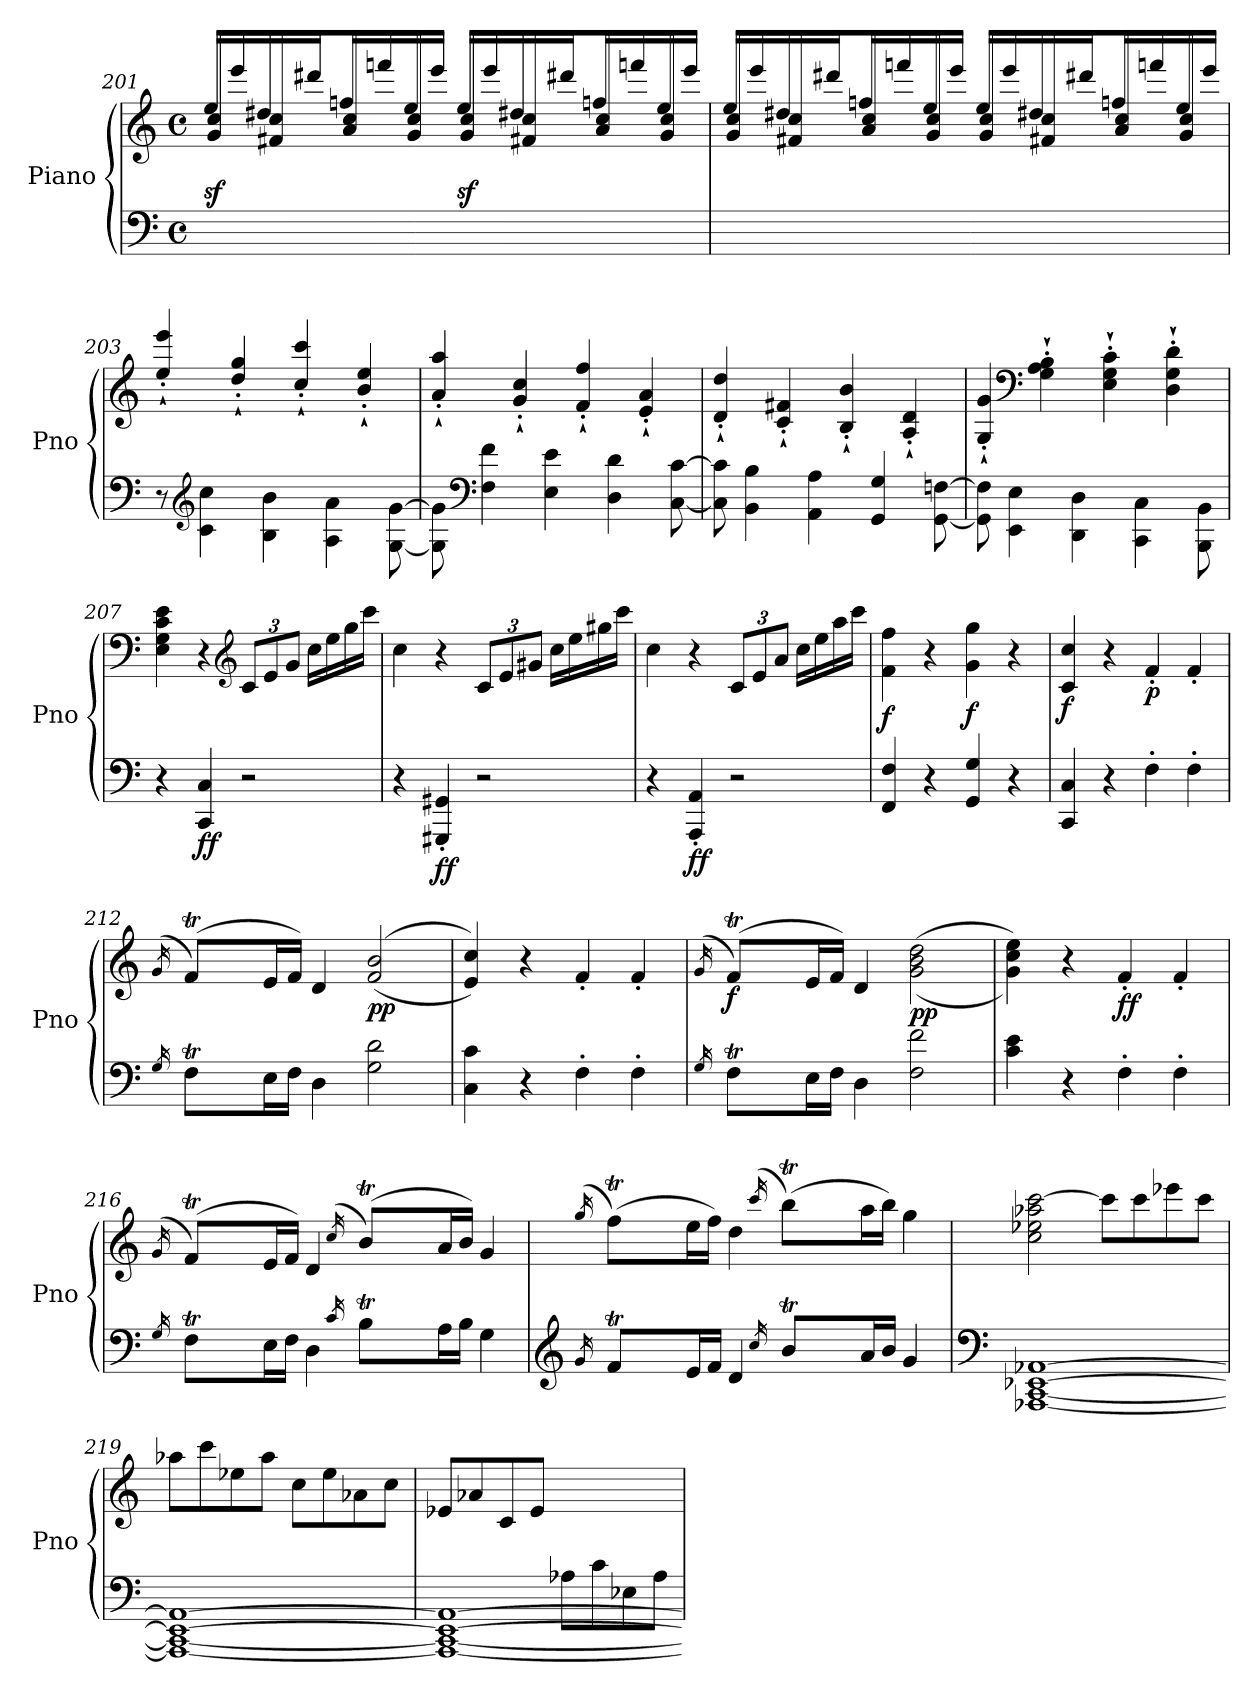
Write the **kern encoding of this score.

**kern	**kern	**dynam
*part1	*part1	*part1
*staff2	*staff1	*staff1/2
*I"Piano	*	*
*I'Pno	*	*
!!LO:LB:g=z
*clefF4	*clefG2	*
*k[]	*k[]	*
*M4/4	*M4/4	*
*met(c)	*met(c)	*
=201	=201	=201
*	*^	*
!	!	!	!LO:DY:a=2
2ryy	16ee/LL	8g/ 8cc/L	sf
.	16eee/	.	.
.	16dd#X/	8f#X/ 8cc/	.
.	16ddd#X/JJ	.	.
.	16ffn/LL	8a/ 8cc/	.
.	16fffn/	.	.
.	16ee/	8g/ 8cc/J	.
.	16eee/JJ	.	.
!	!	!	!LO:DY:a=2
2ryy	16ee/LL	8g/ 8cc/L	sf
.	16eee/	.	.
.	16dd#X/	8f#X/ 8cc/	.
.	16ddd#X/JJ	.	.
.	16ffn/LL	8a/ 8cc/	.
.	16fffn/	.	.
.	16ee/	8g/ 8cc/J	.
.	16eee/JJ	.	.
=202	=202	=202	=202
1ryy	16ee/LL	8g/ 8cc/L	.
.	16eee/	.	.
.	16dd#X/	8f#X/ 8cc/	.
.	16ddd#X/JJ	.	.
.	16ffn/LL	8a/ 8cc/	.
.	16fffn/	.	.
.	16ee/	8g/ 8cc/J	.
.	16eee/JJ	.	.
.	16ee/LL	8g/ 8cc/L	.
.	16eee/	.	.
.	16dd#X/	8f#X/ 8cc/	.
.	16ddd#X/JJ	.	.
.	16ffn/LL	8a/ 8cc/	.
.	16fffn/	.	.
.	16ee/	8g/ 8cc/J	.
.	16eee/JJ	.	.
*	*v	*v	*
!!LO:LB:g=z
=203	=203	=203
8r	4ee/`' 4eee/`'	.
*clefG2	*	*
4c\ 4cc\	.	.
.	4dd/`' 4gg/`'	.
4B\ 4b\	.	.
.	4cc/`' 4ccc/`'	.
4A\ 4a\	.	.
.	4b/`' 4ee/`'	.
[8G\ [8g\	.	.
=204	=204	=204
8G\] 8g\]	4a/`' 4aa/`'	.
*clefF4	*	*
4F\ 4f\	.	.
.	4g/`' 4cc/`'	.
4E\ 4e\	.	.
.	4f/`' 4ff/`'	.
4D\ 4d\	.	.
.	4e/`' 4a/`'	.
[8C\ [8c\	.	.
=205	=205	=205
8C\] 8c\]	4d/`' 4dd/`'	.
4BB\ 4B\	.	.
.	4c/`' 4f#X/`'	.
4AA\ 4A\	.	.
.	4B/`' 4b/`'	.
4GG/ 4G/	.	.
.	4A/`' 4d/`'	.
[8GG\ [8Fn\	.	.
=206	=206	=206
8GG\] 8Fn\]	4G/`' 4g/`'	.
4EE\ 4E\	.	.
*	*clefF4	*
.	4G\`' 4A\`' 4B\`'	.
4DD\ 4D\	.	.
.	4E\`' 4G\`' 4c\`'	.
4CC\ 4C\	.	.
.	4D\`' 4G\`' 4d\`'	.
8BBB\ 8BB\	.	.
=207	=207	=207
4r	4E\ 4G\ 4c\ 4e\	.
!	!	!LO:DY:b=2
4CC/ 4C/	4r	ff
*	*clefG2	*
*	*Xbrackettup	*
2r	12c/L	.
.	12e/	.
.	12g/J	.
.	16cc\LL	.
.	16ee\	.
.	16gg\	.
.	16ccc\JJ	.
!!LO:LB:g=z
=208	=208	=208
4r	4cc\	.
!	!	!LO:DY:b=2
4GGG#X/' 4GG#X/'	4r	ff
2r	12c/L	.
.	12e/	.
.	12g#X/J	.
.	16cc\LL	.
.	16ee\	.
.	16gg#X\	.
.	16ccc\JJ	.
=209	=209	=209
4r	4cc\	.
!	!	!LO:DY:b=2
4AAA/' 4AA/'	4r	ff
2r	12c/L	.
.	12e/	.
.	12a/J	.
.	16cc\LL	.
.	16ee\	.
.	16aa\	.
.	16ccc\JJ	.
=210	=210	=210
!	!	!LO:DY:b
4FF/ 4F/	4f\ 4ff\	f
4r	4r	.
!	!	!LO:DY:b
4GG/ 4G/	4g\ 4gg\	f
4r	4r	.
=211	=211	=211
!	!	!LO:DY:b
4CC/ 4C/	4c/ 4cc/	f
4r	4r	.
!	!	!LO:DY:b
4F'\	4f'/	p
4F'\	4f'/	.
=212	=212	=212
16qG/	(16qg/	.
*^	*^	*
8FT\L	32Gyy	(8fT/L)	32gyy	.
.	32Fyy	.	32fyy	.
.	32Gyy	.	32gyy	.
.	32Fyy	.	32fyy	.
16E\L	2..ryy	16e/L	2..ryy	.
16F\JJ	.	16f/JJ)	.	.
4D\	.	4d/	.	.
!	!	!	!	!LO:DY:b
2G\ 2d\	.	((2f/ 2b/	.	pp
*v	*v	*	*	*
*	*v	*v	*
=213	=213	=213
4C\ 4c\	4e/ 4cc/))	.
4r	4r	.
!	!	!LO:DY:b
4F'\	4f'/	other-dynamics
4F'\	4f'/	.
!!LO:LB:g=z
=214	=214	=214
16qG/	(16qg/	.
*^	*^	*
!	!	!	!	!LO:DY:b
8FT\L	32Gyy	(8fT/L)	32gyy	f
.	32Fyy	.	32fyy	.
.	32Gyy	.	32gyy	.
.	32Fyy	.	32fyy	.
16E\L	2..ryy	16e/L	2..ryy	.
16F\JJ	.	16f/JJ)	.	.
4D\	.	4d/	.	.
!	!	!	!	!LO:DY:b
2F\ 2f\	.	(>(2g\ 2b\ 2dd\	.	pp
*v	*v	*	*	*
*	*v	*v	*
=215	=215	=215
4c\ 4e\	4g\ 4cc\ 4ee\))	.
4r	4r	.
!	!	!LO:DY:b
4F'\	4f'/	ff
4F'\	4f'/	.
=216	=216	=216
16qG/	(16qg/	.
*^	*^	*
8FT\L	32Gyy	(8fT/L)	32gyy	.
.	32Fyy	.	32fyy	.
.	32Gyy	.	32gyy	.
.	32Fyy	.	32fyy	.
16E\L	4.ryy	16e/L	4.ryy	.
16F\JJ	.	16f/JJ)	.	.
4D\	.	4d/	.	.
16qc/	.	(16qcc/	.	.
8Bt\L	32cyy	(8bt/L)	32ccyy	.
.	32Byy	.	32byy	.
.	32cyy	.	32ccyy	.
.	32Byy	.	32byy	.
16A\L	4.ryy	16a/L	4.ryy	.
16B\JJ	.	16b/JJ)	.	.
4G\	.	4g/	.	.
=217	=217	=217	=217	=217
*clefG2	*	*	*	*
16qg/	.	(16qgg/	.	.
8fT/L	32gyy	(>8ffT\L)	32ggyy	.
.	32fyy	.	32ffyy	.
.	32gyy	.	32ggyy	.
.	32fyy	.	32ffyy	.
16e/L	4.ryy	16ee\L	4.ryy	.
16f/JJ	.	16ff\JJ)	.	.
4d/	.	4dd\	.	.
16qcc/	.	(16qccc/	.	.
8bt/L	32ccyy	(>8bbt\L)	32cccyy	.
.	32byy	.	32bbyy	.
.	32ccyy	.	32cccyy	.
.	32byy	.	32bbyy	.
16a/L	4.ryy	16aa\L	4.ryy	.
16b/JJ	.	16bb\JJ)	.	.
4g/	.	4gg\	.	.
*v	*v	*	*	*
*	*v	*v	*
!!LO:LB:g=z
=218	=218	=218
*clefF4	*	*
!	!	!LO:DY:b
[1AAA-X [1CC [1EE-X [1AA-X	2cc\ 2ee-X\ 2aa-X\ [2ccc\	other-dynamics
.	8ccc\L]	.
.	8ccc\	.
.	8eee-X\	.
.	8ccc\J	.
!!LO:PB:g=z
=219	=219	=219
1AAA-_ 1CC_ 1EE-_ 1AA-_	8aa-X\L	.
.	8ccc\	.
.	8ee-X\	.
.	8aa-\J	.
.	8cc\L	.
.	8ee-\	.
.	8a-X\	.
.	8cc\J	.
=220	=220	=220
*^	*	*
2ryy	1AAA-_ 1CC_ 1EE-_ 1AA-_	8e-X/L	.
.	.	8a-X/	.
.	.	8c/	.
.	.	8e-/J	.
8A-X\L	.	2ryy	.
8c\	.	.	.
8E-X\	.	.	.
8A-\J	.	.	.
*v	*v	*	*
=	=	=
*-	*-	*-
